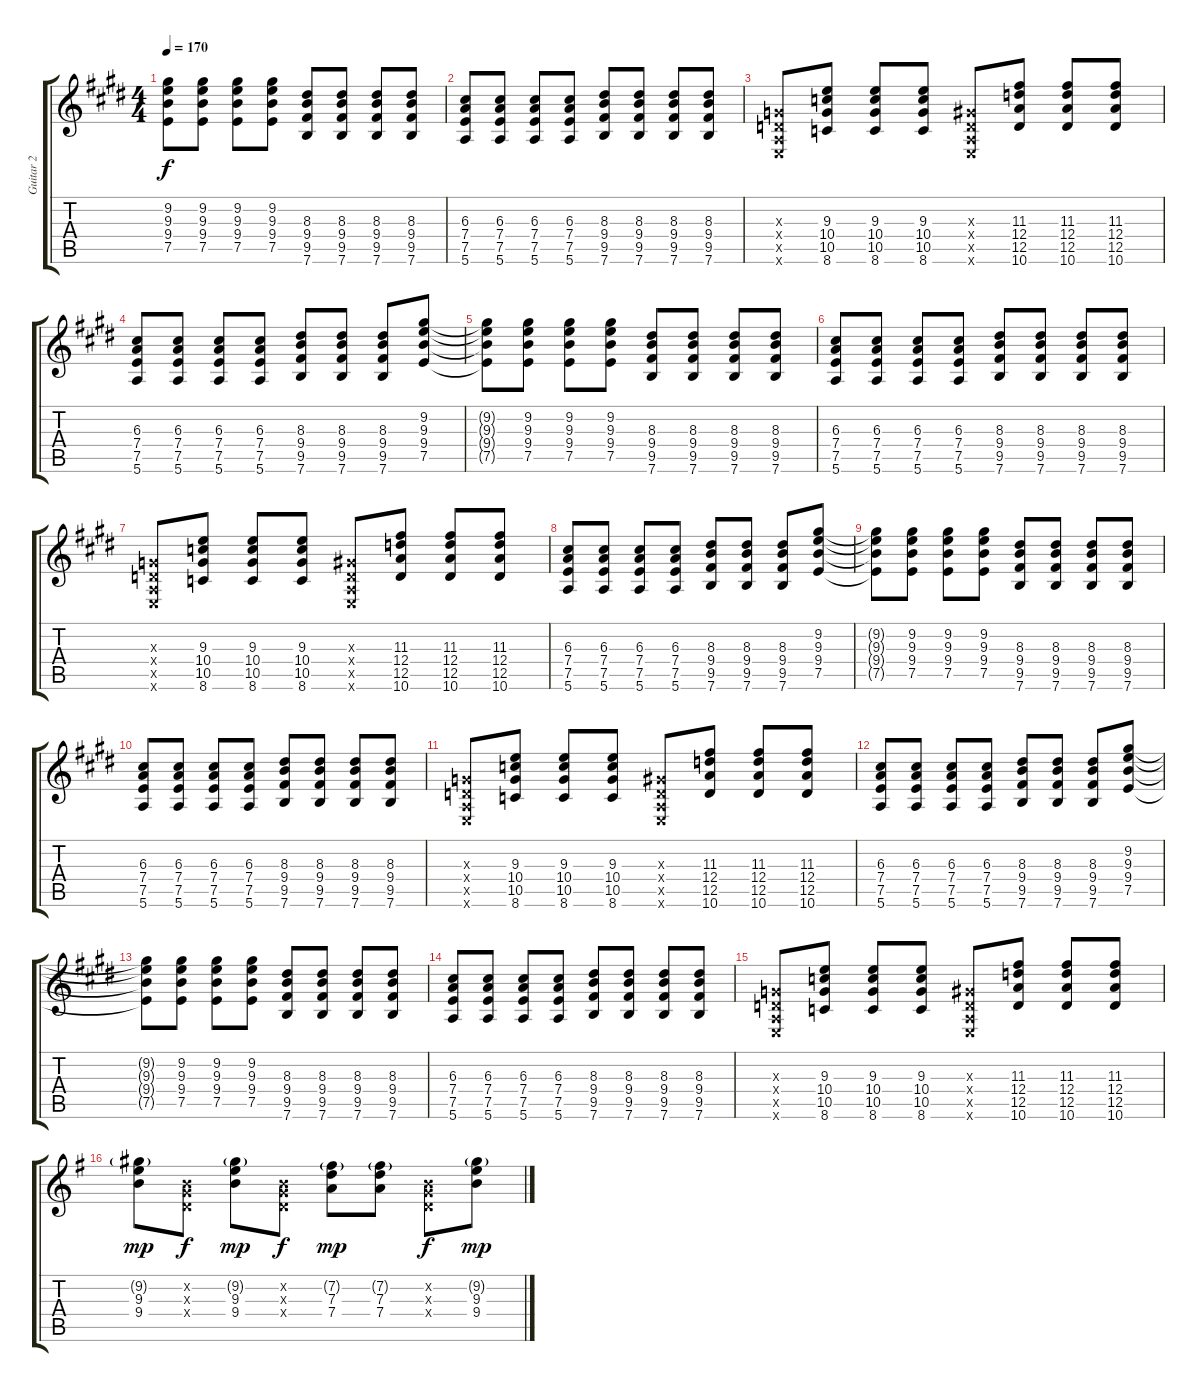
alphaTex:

\track ("Guitar 2" "Guitar 2") {instrument distortionguitar}
\staff {score tabs}
\tuning (E4 B3 G3 D3 A2 E2) {hide}
\ts (4 4)
\tempo 170
\clef g2
\ks e
(9.2{t} 9.3{t} 9.4{t} 7.5{t}).8{dy f} (9.2 9.3 9.4 7.5).8 (9.2 9.3 9.4 7.5).8 (9.2 9.3 9.4 7.5).8 (8.3 9.4 9.5 7.6).8 (8.3 9.4 9.5 7.6).8 (8.3 9.4 9.5 7.6).8 (8.3 9.4 9.5 7.6).8 |
(6.3 7.4 7.5 5.6).8 (6.3 7.4 7.5 5.6).8 (6.3 7.4 7.5 5.6).8 (6.3 7.4 7.5 5.6).8 (8.3 9.4 9.5 7.6).8 (8.3 9.4 9.5 7.6).8 (8.3 9.4 9.5 7.6).8 (8.3 9.4 9.5 7.6).8 |
(0.3{x} 0.4{x} 0.5{x} 0.6{x}).8 (9.3 10.4 10.5 8.6).8 (9.3 10.4 10.5 8.6).8 (9.3 10.4 10.5 8.6).8 (1.3{x} 0.4{x} 0.5{x} 0.6{x}).8 (11.3 12.4 12.5 10.6).8 (11.3 12.4 12.5 10.6).8 (11.3 12.4 12.5 10.6).8 |
(6.3 7.4 7.5 5.6).8 (6.3 7.4 7.5 5.6).8 (6.3 7.4 7.5 5.6).8 (6.3 7.4 7.5 5.6).8 (8.3 9.4 9.5 7.6).8 (8.3 9.4 9.5 7.6).8 (8.3 9.4 9.5 7.6).8 (9.2 9.3 9.4 7.5).8 |
(9.2{t} 9.3{t} 9.4{t} 7.5{t}).8 (9.2 9.3 9.4 7.5).8 (9.2 9.3 9.4 7.5).8 (9.2 9.3 9.4 7.5).8 (8.3 9.4 9.5 7.6).8 (8.3 9.4 9.5 7.6).8 (8.3 9.4 9.5 7.6).8 (8.3 9.4 9.5 7.6).8 |
(6.3 7.4 7.5 5.6).8 (6.3 7.4 7.5 5.6).8 (6.3 7.4 7.5 5.6).8 (6.3 7.4 7.5 5.6).8 (8.3 9.4 9.5 7.6).8 (8.3 9.4 9.5 7.6).8 (8.3 9.4 9.5 7.6).8 (8.3 9.4 9.5 7.6).8 |
(0.3{x} 0.4{x} 0.5{x} 0.6{x}).8 (9.3 10.4 10.5 8.6).8 (9.3 10.4 10.5 8.6).8 (9.3 10.4 10.5 8.6).8 (1.3{x} 0.4{x} 0.5{x} 0.6{x}).8 (11.3 12.4 12.5 10.6).8 (11.3 12.4 12.5 10.6).8 (11.3 12.4 12.5 10.6).8 |
(6.3 7.4 7.5 5.6).8 (6.3 7.4 7.5 5.6).8 (6.3 7.4 7.5 5.6).8 (6.3 7.4 7.5 5.6).8 (8.3 9.4 9.5 7.6).8 (8.3 9.4 9.5 7.6).8 (8.3 9.4 9.5 7.6).8 (9.2 9.3 9.4 7.5).8 |
(9.2{t} 9.3{t} 9.4{t} 7.5{t}).8 (9.2 9.3 9.4 7.5).8 (9.2 9.3 9.4 7.5).8 (9.2 9.3 9.4 7.5).8 (8.3 9.4 9.5 7.6).8 (8.3 9.4 9.5 7.6).8 (8.3 9.4 9.5 7.6).8 (8.3 9.4 9.5 7.6).8 |
(6.3 7.4 7.5 5.6).8 (6.3 7.4 7.5 5.6).8 (6.3 7.4 7.5 5.6).8 (6.3 7.4 7.5 5.6).8 (8.3 9.4 9.5 7.6).8 (8.3 9.4 9.5 7.6).8 (8.3 9.4 9.5 7.6).8 (8.3 9.4 9.5 7.6).8 |
(0.3{x} 0.4{x} 0.5{x} 0.6{x}).8 (9.3 10.4 10.5 8.6).8 (9.3 10.4 10.5 8.6).8 (9.3 10.4 10.5 8.6).8 (1.3{x} 0.4{x} 0.5{x} 0.6{x}).8 (11.3 12.4 12.5 10.6).8 (11.3 12.4 12.5 10.6).8 (11.3 12.4 12.5 10.6).8 |
(6.3 7.4 7.5 5.6).8 (6.3 7.4 7.5 5.6).8 (6.3 7.4 7.5 5.6).8 (6.3 7.4 7.5 5.6).8 (8.3 9.4 9.5 7.6).8 (8.3 9.4 9.5 7.6).8 (8.3 9.4 9.5 7.6).8 (9.2 9.3 9.4 7.5).8 |
(9.2{t} 9.3{t} 9.4{t} 7.5{t}).8 (9.2 9.3 9.4 7.5).8 (9.2 9.3 9.4 7.5).8 (9.2 9.3 9.4 7.5).8 (8.3 9.4 9.5 7.6).8 (8.3 9.4 9.5 7.6).8 (8.3 9.4 9.5 7.6).8 (8.3 9.4 9.5 7.6).8 |
(6.3 7.4 7.5 5.6).8 (6.3 7.4 7.5 5.6).8 (6.3 7.4 7.5 5.6).8 (6.3 7.4 7.5 5.6).8 (8.3 9.4 9.5 7.6).8 (8.3 9.4 9.5 7.6).8 (8.3 9.4 9.5 7.6).8 (8.3 9.4 9.5 7.6).8 |
(0.3{x} 0.4{x} 0.5{x} 0.6{x}).8 (9.3 10.4 10.5 8.6).8 (9.3 10.4 10.5 8.6).8 (9.3 10.4 10.5 8.6).8 (1.3{x} 0.4{x} 0.5{x} 0.6{x}).8 (11.3 12.4 12.5 10.6).8 (11.3 12.4 12.5 10.6).8 (11.3 12.4 12.5 10.6).8 |
\ks eminor
(9.2{g} 9.3 9.4).8{dy mp} (0.2{x} 0.3{x} 0.4{x}).8{dy f} (9.2{g} 9.3 9.4).8{dy mp} (0.2{x} 0.3{x} 0.4{x}).8{dy f} (7.2{g} 7.3 7.4).8{dy mp} (7.2{g} 7.3 7.4).8 (0.2{x} 0.3{x} 0.4{x}).8{dy f} (9.2{g} 9.3 9.4).8{dy mp}
